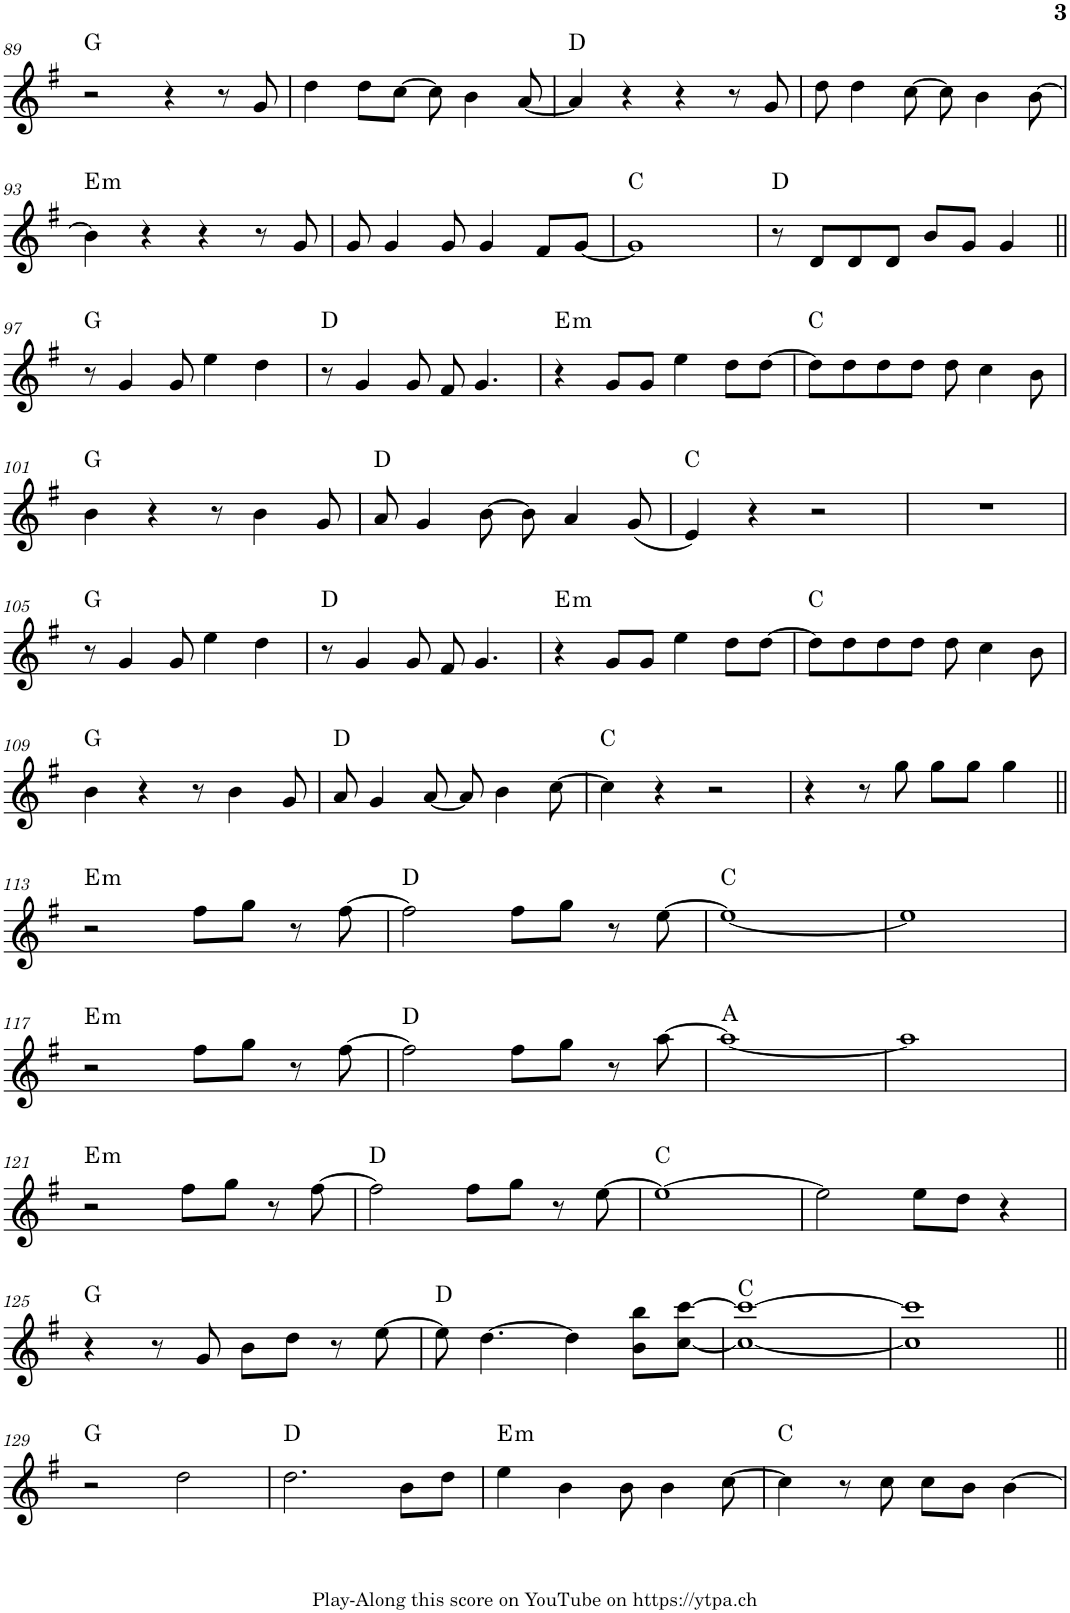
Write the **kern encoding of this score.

**kern	**harte
*part1	*part1
*staff1	*
*I"Piano	*
*I'Pno.	*
!!LO:PB:g=z
*clefG2	*
*k[f#]	*
*M4/4	*
=89	=89
2r	G:maj
4r	.
8r	.
8g/	.
=90	=90
4dd\	.
8dd\L	.
[8cc\J	.
8cc\]	.
4b\	.
[8a/	.
=91	=91
4a/]	D:maj
4r	.
4r	.
8r	.
8g/	.
=92	=92
8dd\	.
4dd\	.
[8cc\	.
8cc\]	.
4b\	.
[8b\	.
!!LO:LB:g=z
=93	=93
!	!LO:H:kt=m
4b\]	E:min
4r	.
4r	.
8r	.
8g/	.
=94	=94
8g/	.
4g/	.
8g/	.
4g/	.
8f#/L	.
[8g/J	.
=95	=95
1g]	C:maj
=96	=96
8r	D:maj
8d/L	.
8d/	.
8d/J	.
8b/L	.
8g/J	.
4g/	.
!!LO:LB:g=z
=97||	=97||
8r	G:maj
4g/	.
8g/	.
4ee\	.
4dd\	.
=98	=98
8r	D:maj
4g/	.
8g/	.
8f#/	.
4.g/	.
=99	=99
!	!LO:H:kt=m
4r	E:min
8g/L	.
8g/J	.
4ee\	.
8dd\L	.
[8dd\J	.
=100	=100
8dd\L]	C:maj
8dd\	.
8dd\	.
8dd\J	.
8dd\	.
4cc\	.
8b\	.
!!LO:LB:g=z
=101	=101
4b\	G:maj
4r	.
8r	.
4b\	.
8g/	.
=102	=102
8a/	D:maj
4g/	.
[8b\	.
8b\]	.
4a/	.
(8g/	.
=103	=103
4e/)	C:maj
4r	.
2r	.
=104	=104
1r	.
!!LO:LB:g=z
=105	=105
8r	G:maj
4g/	.
8g/	.
4ee\	.
4dd\	.
=106	=106
8r	D:maj
4g/	.
8g/	.
8f#/	.
4.g/	.
=107	=107
!	!LO:H:kt=m
4r	E:min
8g/L	.
8g/J	.
4ee\	.
8dd\L	.
[8dd\J	.
=108	=108
8dd\L]	C:maj
8dd\	.
8dd\	.
8dd\J	.
8dd\	.
4cc\	.
8b\	.
!!LO:LB:g=z
=109	=109
4b\	G:maj
4r	.
8r	.
4b\	.
8g/	.
=110	=110
8a/	D:maj
4g/	.
[8a/	.
8a/]	.
4b\	.
[8cc\	.
=111	=111
4cc\]	C:maj
4r	.
2r	.
=112	=112
4r	.
8r	.
8gg\	.
8gg\L	.
8gg\J	.
4gg\	.
!!LO:LB:g=z
=113||	=113||
!	!LO:H:kt=m
2r	E:min
8ff#\L	.
8gg\J	.
8r	.
[8ff#\	.
=114	=114
2ff#\]	D:maj
8ff#\L	.
8gg\J	.
8r	.
[8ee\	.
=115	=115
1ee_	C:maj
=116	=116
1ee]	.
!!LO:LB:g=z
=117	=117
!	!LO:H:kt=m
2r	E:min
8ff#\L	.
8gg\J	.
8r	.
[8ff#\	.
=118	=118
2ff#\]	D:maj
8ff#\L	.
8gg\J	.
8r	.
[8aa\	.
=119	=119
1aa_	A:maj
=120	=120
1aa]	.
!!LO:LB:g=z
=121	=121
!	!LO:H:kt=m
2r	E:min
8ff#\L	.
8gg\J	.
8r	.
[8ff#\	.
=122	=122
2ff#\]	D:maj
8ff#\L	.
8gg\J	.
8r	.
[8ee\	.
=123	=123
1ee_	C:maj
=124	=124
2ee\]	.
8ee\L	.
8dd\J	.
4r	.
!!LO:LB:g=z
=125	=125
4r	G:maj
8r	.
8g/	.
8b\L	.
8dd\J	.
8r	.
[8ee\	.
=126	=126
8ee\]	D:maj
[4.dd\	.
4dd\]	.
8b\ 8bb\L	.
[8cc\ [8ccc\J	.
=127	=127
1cc_ 1ccc_	C:maj
=128	=128
1cc] 1ccc]	.
!!LO:LB:g=z
=129||	=129||
2r	G:maj
2dd\	.
=130	=130
2.dd\	D:maj
8b\L	.
8dd\J	.
=131	=131
!	!LO:H:kt=m
4ee\	E:min
4b\	.
8b\	.
4b\	.
[8cc\	.
=132	=132
4cc\]	C:maj
8r	.
8cc\	.
8cc\L	.
8b\J	.
[4b\	.
=	=
*-	*-
